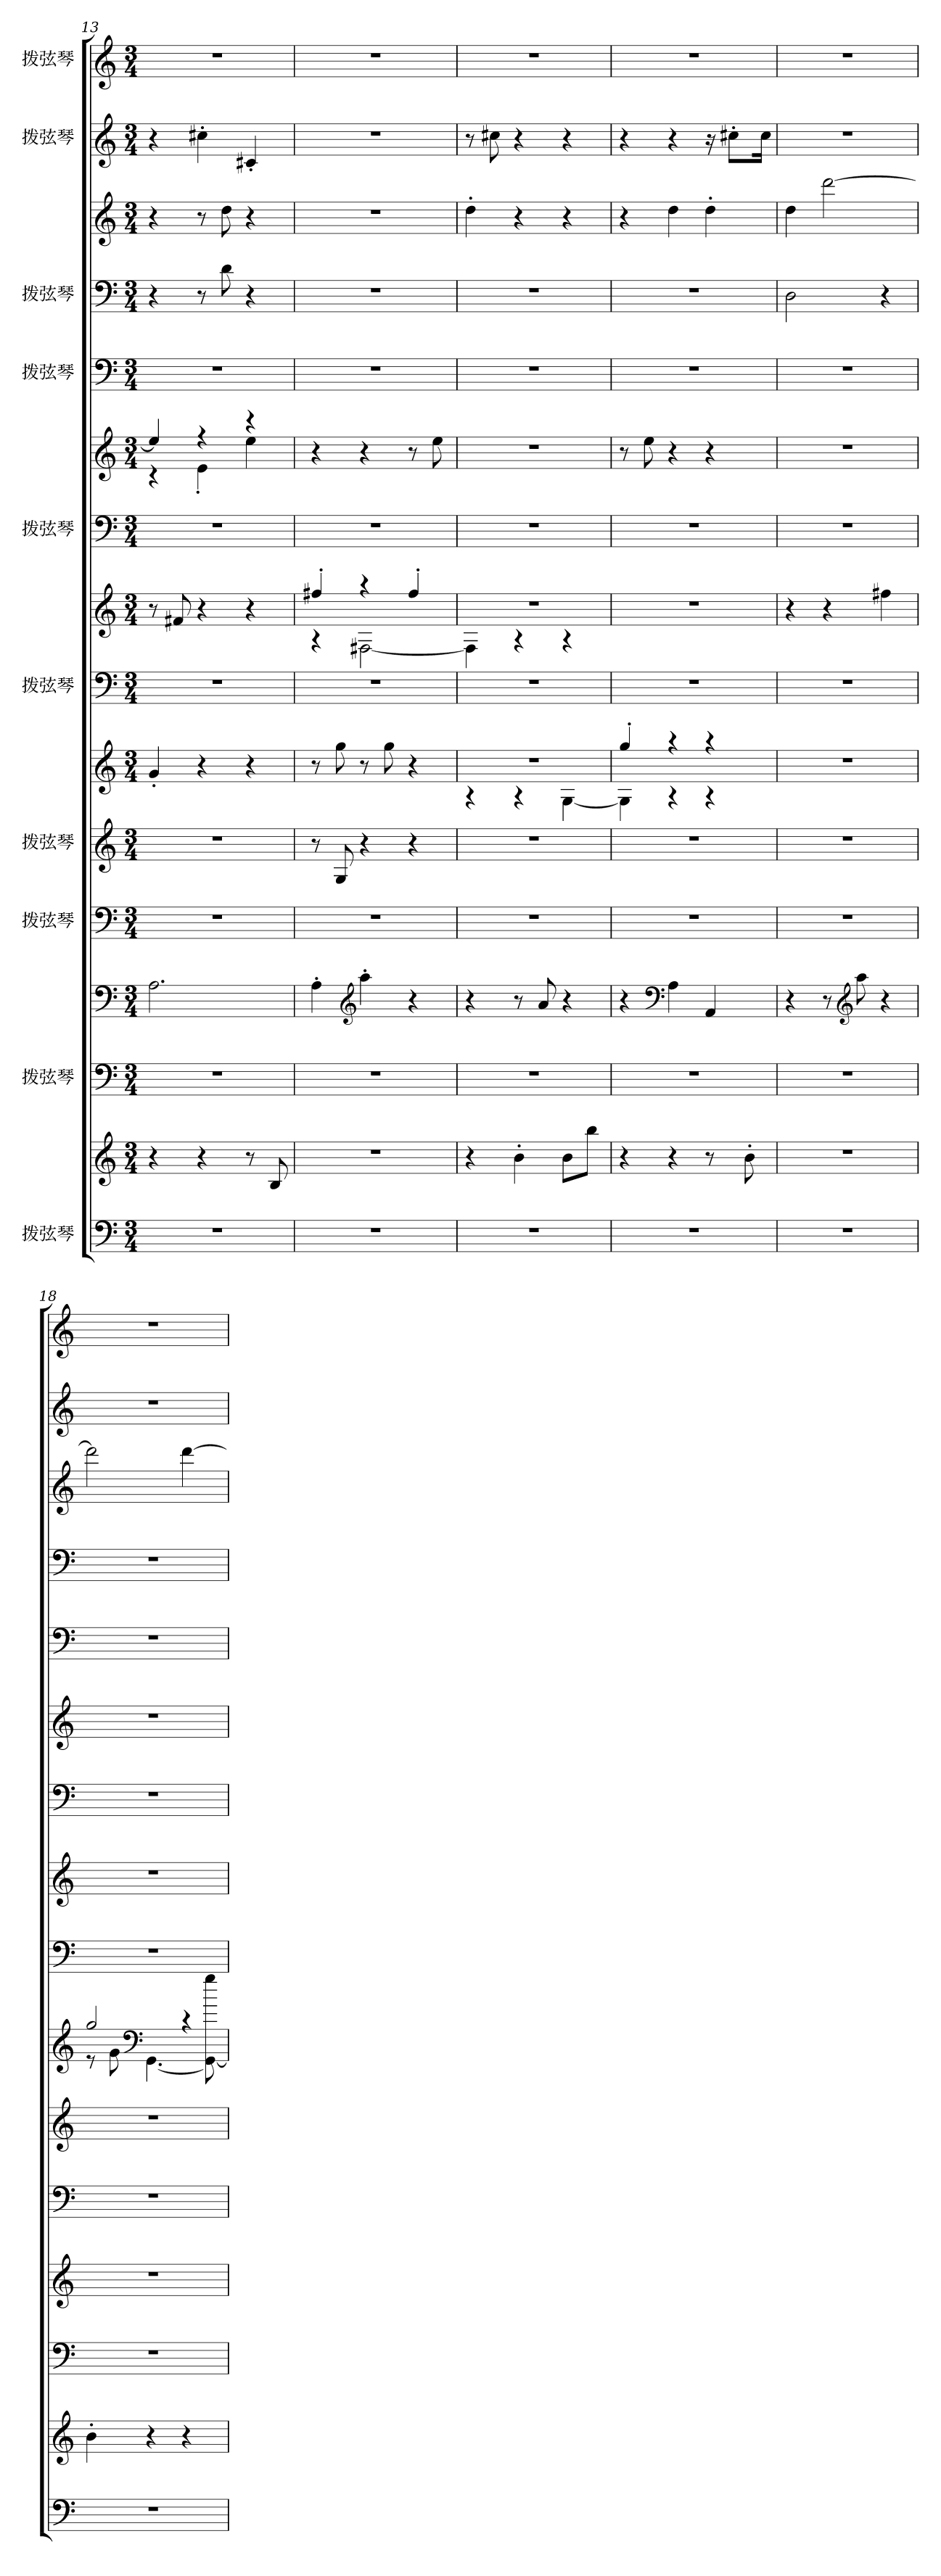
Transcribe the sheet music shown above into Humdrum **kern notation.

**kern	**kern	**kern	**kern	**kern	**kern	**kern	**kern	**kern	**kern	**kern	**kern	**kern	**kern	**kern	**kern
*part10	*part10	*part9	*part9	*part8	*part7	*part7	*part6	*part6	*part5	*part5	*part4	*part3	*part3	*part2	*part1
*staff16	*staff15	*staff14	*staff13	*staff12	*staff11	*staff10	*staff9	*staff8	*staff7	*staff6	*staff5	*staff4	*staff3	*staff2	*staff1
*I"拨弦琴	*	*I"拨弦琴	*	*I"拨弦琴	*I"拨弦琴	*	*I"拨弦琴	*	*I"拨弦琴	*	*I"拨弦琴	*I"拨弦琴	*	*I"拨弦琴	*I"拨弦琴
*clefF4	*clefG2	*clefF4	*clefF4	*clefF4	*clefG2	*clefG2	*clefF4	*clefG2	*clefF4	*clefG2	*clefF4	*clefF4	*clefG2	*clefG2	*clefG2
*k[]	*k[]	*k[]	*k[]	*k[]	*k[]	*k[]	*k[]	*k[]	*k[]	*k[]	*k[]	*k[]	*k[]	*k[]	*k[]
*M3/4	*M3/4	*M3/4	*M3/4	*M3/4	*M3/4	*M3/4	*M3/4	*M3/4	*M3/4	*M3/4	*M3/4	*M3/4	*M3/4	*M3/4	*M3/4
=13	=13	=13	=13	=13	=13	=13	=13	=13	=13	=13	=13	=13	=13	=13	=13
*	*	*	*	*	*	*	*	*	*	*^	*	*	*	*	*
2.r	4r	2.r	2.A\	2.r	2.r	4g'/	2.r	8r	2.r	4ee/]	4r	2.r	4r	4r	4r	2.r
.	.	.	.	.	.	.	.	8f#X/	.	.	.	.	.	.	.	.
.	4r	.	.	.	.	4r	.	4r	.	4r	4e'\	.	8r	8r	4cc#X'\	.
.	.	.	.	.	.	.	.	.	.	.	.	.	8d\	8dd\	.	.
.	8r	.	.	.	.	4r	.	4r	.	4r	4ee\	.	4r	4r	4c#X'/	.
.	8B/	.	.	.	.	.	.	.	.	.	.	.	.	.	.	.
*	*	*	*	*	*	*	*	*	*	*v	*v	*	*	*	*	*
=14	=14	=14	=14	=14	=14	=14	=14	=14	=14	=14	=14	=14	=14	=14	=14
*	*	*	*	*	*	*	*	*^	*	*	*	*	*	*	*
2.r	2.r	2.r	4A'\	2.r	8r	8r	2.r	4ff#X'/	4r	2.r	4r	2.r	2.r	2.r	2.r	2.r
.	.	.	.	.	8G/	8gg\	.	.	.	.	.	.	.	.	.	.
*	*	*	*clefG2	*	*	*	*	*	*	*	*	*	*	*	*	*
.	.	.	4aa'\	.	4r	8r	.	4r	[2F#X\	.	4r	.	.	.	.	.
.	.	.	.	.	.	8gg\	.	.	.	.	.	.	.	.	.	.
.	.	.	4r	.	4r	4r	.	4ff#'/	.	.	8r	.	.	.	.	.
.	.	.	.	.	.	.	.	.	.	.	8ee\	.	.	.	.	.
=15	=15	=15	=15	=15	=15	=15	=15	=15	=15	=15	=15	=15	=15	=15	=15	=15
*	*	*	*	*	*	*^	*	*	*	*	*	*	*	*	*	*
2.r	4r	2.r	4r	2.r	2.r	2.r	4r	2.r	2.r	4F#\]	2.r	2.r	2.r	2.r	4dd'\	8r	2.r
.	.	.	.	.	.	.	.	.	.	.	.	.	.	.	.	8cc#X\	.
.	4b'\	.	8r	.	.	.	4r	.	.	4r	.	.	.	.	4r	4r	.
.	.	.	8a/	.	.	.	.	.	.	.	.	.	.	.	.	.	.
.	8b\L	.	4r	.	.	.	[4G\	.	.	4r	.	.	.	.	4r	4r	.
.	8bb\J	.	.	.	.	.	.	.	.	.	.	.	.	.	.	.	.
*	*	*	*	*	*	*	*	*	*v	*v	*	*	*	*	*	*	*
=16	=16	=16	=16	=16	=16	=16	=16	=16	=16	=16	=16	=16	=16	=16	=16	=16
2.r	4r	2.r	4r	2.r	2.r	4gg'/	4G\]	2.r	2.r	2.r	8r	2.r	2.r	4r	4r	2.r
.	.	.	.	.	.	.	.	.	.	.	8ee\	.	.	.	.	.
*	*	*	*clefF4	*	*	*	*	*	*	*	*	*	*	*	*	*
.	4r	.	4A\	.	.	4r	4r	.	.	.	4r	.	.	4dd\	4r	.
.	8r	.	4AA/	.	.	4r	4r	.	.	.	4r	.	.	4dd'\	16r	.
.	.	.	.	.	.	.	.	.	.	.	.	.	.	.	8cc#X'\L	.
.	8b'\	.	.	.	.	.	.	.	.	.	.	.	.	.	.	.
.	.	.	.	.	.	.	.	.	.	.	.	.	.	.	16cc#\Jk	.
*	*	*	*	*	*	*v	*v	*	*	*	*	*	*	*	*	*
!!LO:PB:g=z
=17	=17	=17	=17	=17	=17	=17	=17	=17	=17	=17	=17	=17	=17	=17	=17
2.r	2.r	2.r	4r	2.r	2.r	2.r	2.r	4r	2.r	2.r	2.r	2D\	4dd\	2.r	2.r
.	.	.	8r	.	.	.	.	4r	.	.	.	.	[2ddd\	.	.
*	*	*	*clefG2	*	*	*	*	*	*	*	*	*	*	*	*
.	.	.	8aa\	.	.	.	.	.	.	.	.	.	.	.	.
.	.	.	4r	.	.	.	.	4ff#X\	.	.	.	4r	.	.	.
=18	=18	=18	=18	=18	=18	=18	=18	=18	=18	=18	=18	=18	=18	=18	=18
*	*	*	*	*	*	*^	*	*	*	*	*	*	*	*	*
2.r	4b'\	2.r	2.r	2.r	2.r	2gg/	8r	2.r	2.r	2.r	2.r	2.r	2.r	2ddd\]	2.r	2.r
.	.	.	.	.	.	.	8g\	.	.	.	.	.	.	.	.	.
*	*	*	*	*	*	*clefF4	*	*	*	*	*	*	*	*	*	*
.	4r	.	.	.	.	.	[4.GG\	.	.	.	.	.	.	.	.	.
.	4r	.	.	.	.	4r	.	.	.	.	.	.	.	[4ddd\	.	.
.	.	.	.	.	.	.	8GG\_ 8gg\	.	.	.	.	.	.	.	.	.
*	*	*	*	*	*	*v	*v	*	*	*	*	*	*	*	*	*
=	=	=	=	=	=	=	=	=	=	=	=	=	=	=	=
*-	*-	*-	*-	*-	*-	*-	*-	*-	*-	*-	*-	*-	*-	*-	*-
